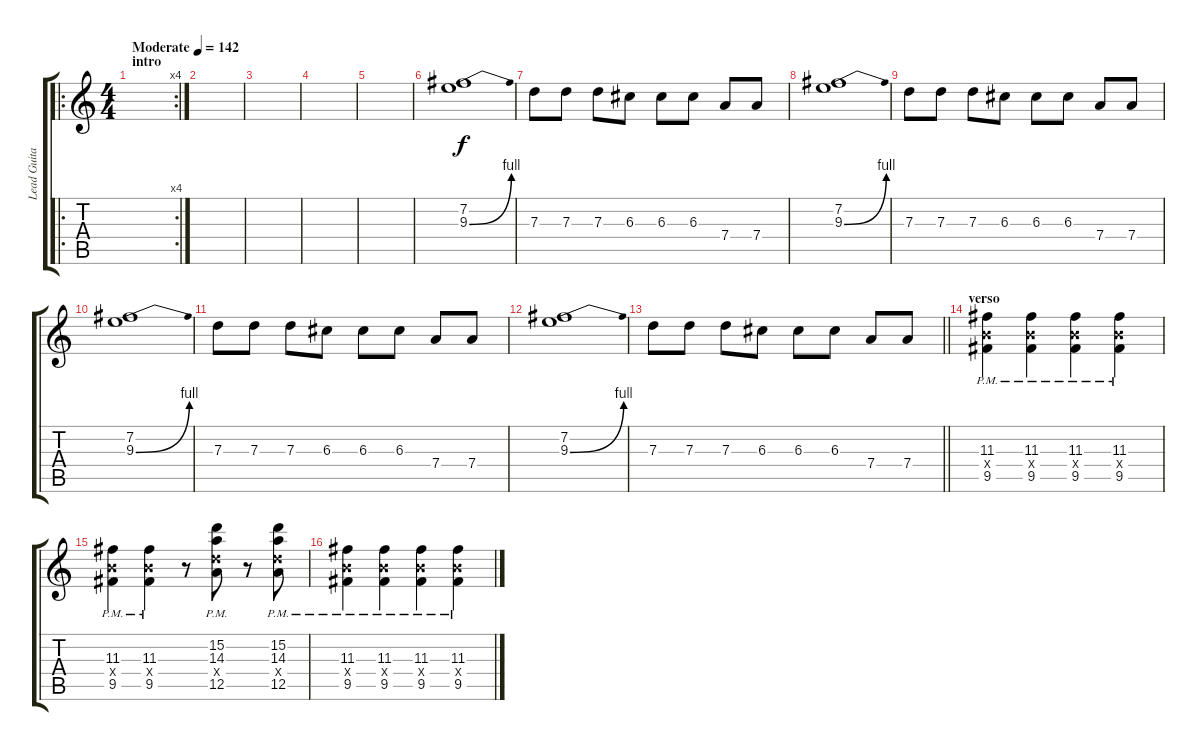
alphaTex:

\track ("Lead Guitar" "Lead Guita") {instrument overdrivenguitar}
\staff {score tabs}
\tuning (E4 B3 G3 D3 A2 E2) {hide}
\ro
\rc 4
\ts (4 4)
\section ("" "intro")
\tempo (142 "Moderate")
\clef g2
\ks c
|
|
|
|
|
(7.2 9.3{be (bend 0 0 60 4)}).1 |
7.3.8 7.3.8 7.3.8 6.3.8 6.3.8 6.3.8 7.4.8 7.4.8 |
(7.2 9.3{be (bend 0 0 60 4)}).1 |
7.3.8 7.3.8 7.3.8 6.3.8 6.3.8 6.3.8 7.4.8 7.4.8 |
(7.2 9.3{be (bend 0 0 60 4)}).1 |
7.3.8 7.3.8 7.3.8 6.3.8 6.3.8 6.3.8 7.4.8 7.4.8 |
(7.2 9.3{be (bend 0 0 60 4)}).1 |
\barLineRight lightlight
7.3.8 7.3.8 7.3.8 6.3.8 6.3.8 6.3.8 7.4.8 7.4.8 |
\section ("" "verso")
(11.3{pm} 9.4{pm x} 9.5{pm}).4 (11.3{pm} 9.4{pm x} 9.5{pm}).4 (11.3{pm} 9.4{pm x} 9.5{pm}).4 (11.3{pm} 9.4{pm x} 9.5{pm}).4 |
(11.3{pm} 9.4{pm x} 9.5{pm}).4 (11.3{pm} 9.4{pm x} 9.5{pm}).4 r.8 (15.2{pm} 14.3{pm} 12.4{pm x} 12.5{pm}).8 r.8 (15.2{pm} 14.3{pm} 12.4{pm x} 12.5{pm}).8 |
(11.3{pm} 9.4{pm x} 9.5{pm}).4 (11.3{pm} 9.4{pm x} 9.5{pm}).4 (11.3{pm} 9.4{pm x} 9.5{pm}).4 (11.3{pm} 9.4{pm x} 9.5{pm}).4
